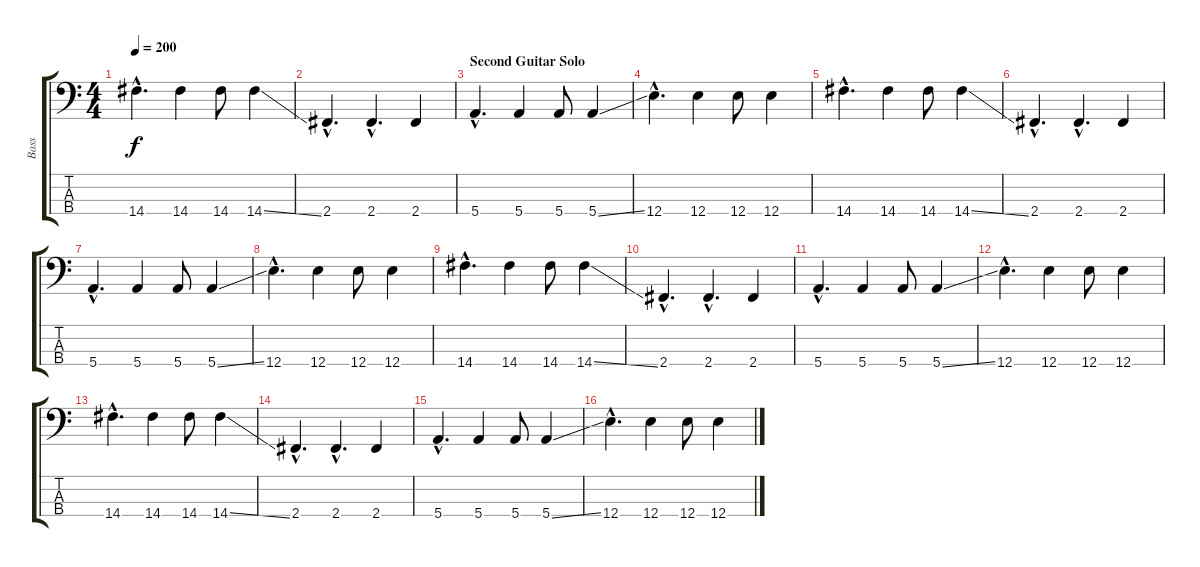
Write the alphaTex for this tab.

\track ("Bass" "Bass") {instrument electricbassfinger}
\staff {score tabs}
\tuning (G2 D2 A1 E1) {hide}
\ts (4 4)
\tempo 200
\clef f4
\ks c
14.4{hac}.4{d dy f} 14.4.4 14.4.8 14.4{ss}.4 |
2.4{hac}.4{d} 2.4{hac}.4{d} 2.4.4 |
\section ("" "Second Guitar Solo")
5.4{hac}.4{d} 5.4.4 5.4.8 5.4{ss}.4 |
12.4{hac}.4{d} 12.4.4 12.4.8 12.4.4 |
14.4{hac}.4{d} 14.4.4 14.4.8 14.4{ss}.4 |
2.4{hac}.4{d} 2.4{hac}.4{d} 2.4.4 |
5.4{hac}.4{d} 5.4.4 5.4.8 5.4{ss}.4 |
12.4{hac}.4{d} 12.4.4 12.4.8 12.4.4 |
14.4{hac}.4{d} 14.4.4 14.4.8 14.4{ss}.4 |
2.4{hac}.4{d} 2.4{hac}.4{d} 2.4.4 |
5.4{hac}.4{d} 5.4.4 5.4.8 5.4{ss}.4 |
12.4{hac}.4{d} 12.4.4 12.4.8 12.4.4 |
14.4{hac}.4{d} 14.4.4 14.4.8 14.4{ss}.4 |
2.4{hac}.4{d} 2.4{hac}.4{d} 2.4.4 |
5.4{hac}.4{d} 5.4.4 5.4.8 5.4{ss}.4 |
12.4{hac}.4{d} 12.4.4 12.4.8 12.4.4
